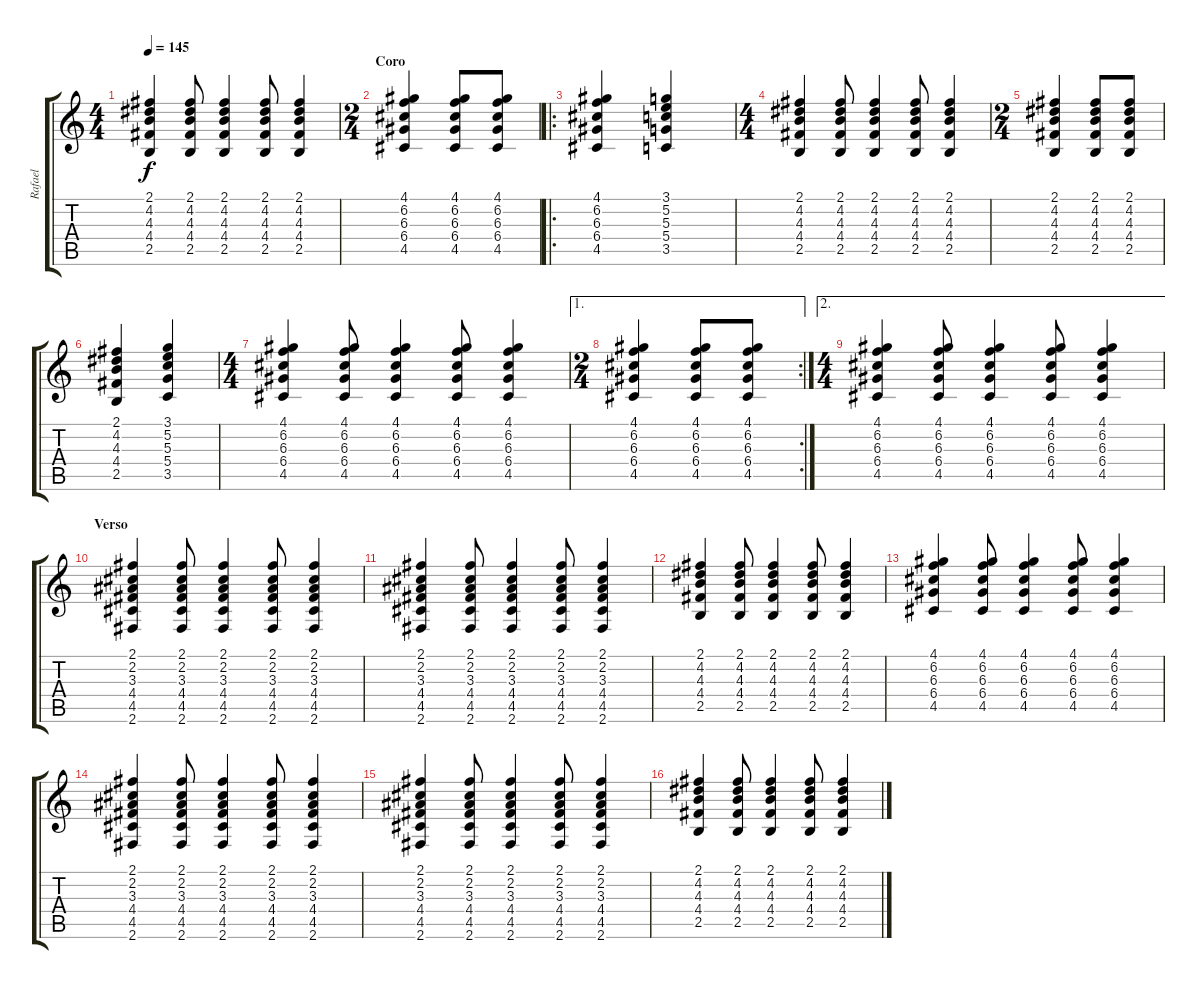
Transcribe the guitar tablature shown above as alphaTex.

\track ("Rafael" "Rafael") {instrument electricguitarmuted}
\staff {score tabs}
\tuning (E4 B3 G3 D3 A2 E2) {hide}
\ts (4 4)
\tempo 145
\clef g2
\ks c
(2.1 4.2 4.3 4.4 2.5).4{dy f} (2.1 4.2 4.3 4.4 2.5).8 (2.1 4.2 4.3 4.4 2.5).4 (2.1 4.2 4.3 4.4 2.5).8 (2.1 4.2 4.3 4.4 2.5).4 |
\ts (2 4)
\section ("" "Coro")
(4.1 6.2 6.3 6.4 4.5).4 (4.1 6.2 6.3 6.4 4.5).8 (4.1 6.2 6.3 6.4 4.5).8 |
\ro
(4.1 6.2 6.3 6.4 4.5).4 (3.1 5.2 5.3 5.4 3.5).4 |
\ts (4 4)
(2.1 4.2 4.3 4.4 2.5).4 (2.1 4.2 4.3 4.4 2.5).8 (2.1 4.2 4.3 4.4 2.5).4 (2.1 4.2 4.3 4.4 2.5).8 (2.1 4.2 4.3 4.4 2.5).4 |
\ts (2 4)
(2.1 4.2 4.3 4.4 2.5).4 (2.1 4.2 4.3 4.4 2.5).8 (2.1 4.2 4.3 4.4 2.5).8 |
(2.1 4.2 4.3 4.4 2.5).4 (3.1 5.2 5.3 5.4 3.5).4 |
\ts (4 4)
(4.1 6.2 6.3 6.4 4.5).4 (4.1 6.2 6.3 6.4 4.5).8 (4.1 6.2 6.3 6.4 4.5).4 (4.1 6.2 6.3 6.4 4.5).8 (4.1 6.2 6.3 6.4 4.5).4 |
\ae 1
\rc 2
\ts (2 4)
(4.1 6.2 6.3 6.4 4.5).4 (4.1 6.2 6.3 6.4 4.5).8 (4.1 6.2 6.3 6.4 4.5).8 |
\ae 2
\ts (4 4)
(4.1 6.2 6.3 6.4 4.5).4 (4.1 6.2 6.3 6.4 4.5).8 (4.1 6.2 6.3 6.4 4.5).4 (4.1 6.2 6.3 6.4 4.5).8 (4.1 6.2 6.3 6.4 4.5).4 |
\section ("" "Verso")
(2.1 2.2 3.3 4.4 4.5 2.6).4{volume 11 instrument electricguitarmuted} (2.1 2.2 3.3 4.4 4.5 2.6).8 (2.1 2.2 3.3 4.4 4.5 2.6).4 (2.1 2.2 3.3 4.4 4.5 2.6).8 (2.1 2.2 3.3 4.4 4.5 2.6).4 |
(2.1 2.2 3.3 4.4 4.5 2.6).4{volume 11 instrument electricguitarmuted} (2.1 2.2 3.3 4.4 4.5 2.6).8 (2.1 2.2 3.3 4.4 4.5 2.6).4 (2.1 2.2 3.3 4.4 4.5 2.6).8 (2.1 2.2 3.3 4.4 4.5 2.6).4 |
(2.1 4.2 4.3 4.4 2.5).4 (2.1 4.2 4.3 4.4 2.5).8 (2.1 4.2 4.3 4.4 2.5).4 (2.1 4.2 4.3 4.4 2.5).8 (2.1 4.2 4.3 4.4 2.5).4 |
(4.1 6.2 6.3 6.4 4.5).4 (4.1 6.2 6.3 6.4 4.5).8 (4.1 6.2 6.3 6.4 4.5).4 (4.1 6.2 6.3 6.4 4.5).8 (4.1 6.2 6.3 6.4 4.5).4 |
(2.1 2.2 3.3 4.4 4.5 2.6).4{volume 11 instrument electricguitarmuted} (2.1 2.2 3.3 4.4 4.5 2.6).8 (2.1 2.2 3.3 4.4 4.5 2.6).4 (2.1 2.2 3.3 4.4 4.5 2.6).8 (2.1 2.2 3.3 4.4 4.5 2.6).4 |
(2.1 2.2 3.3 4.4 4.5 2.6).4{volume 11 instrument electricguitarmuted} (2.1 2.2 3.3 4.4 4.5 2.6).8 (2.1 2.2 3.3 4.4 4.5 2.6).4 (2.1 2.2 3.3 4.4 4.5 2.6).8 (2.1 2.2 3.3 4.4 4.5 2.6).4 |
(2.1 4.2 4.3 4.4 2.5).4 (2.1 4.2 4.3 4.4 2.5).8 (2.1 4.2 4.3 4.4 2.5).4 (2.1 4.2 4.3 4.4 2.5).8 (2.1 4.2 4.3 4.4 2.5).4
